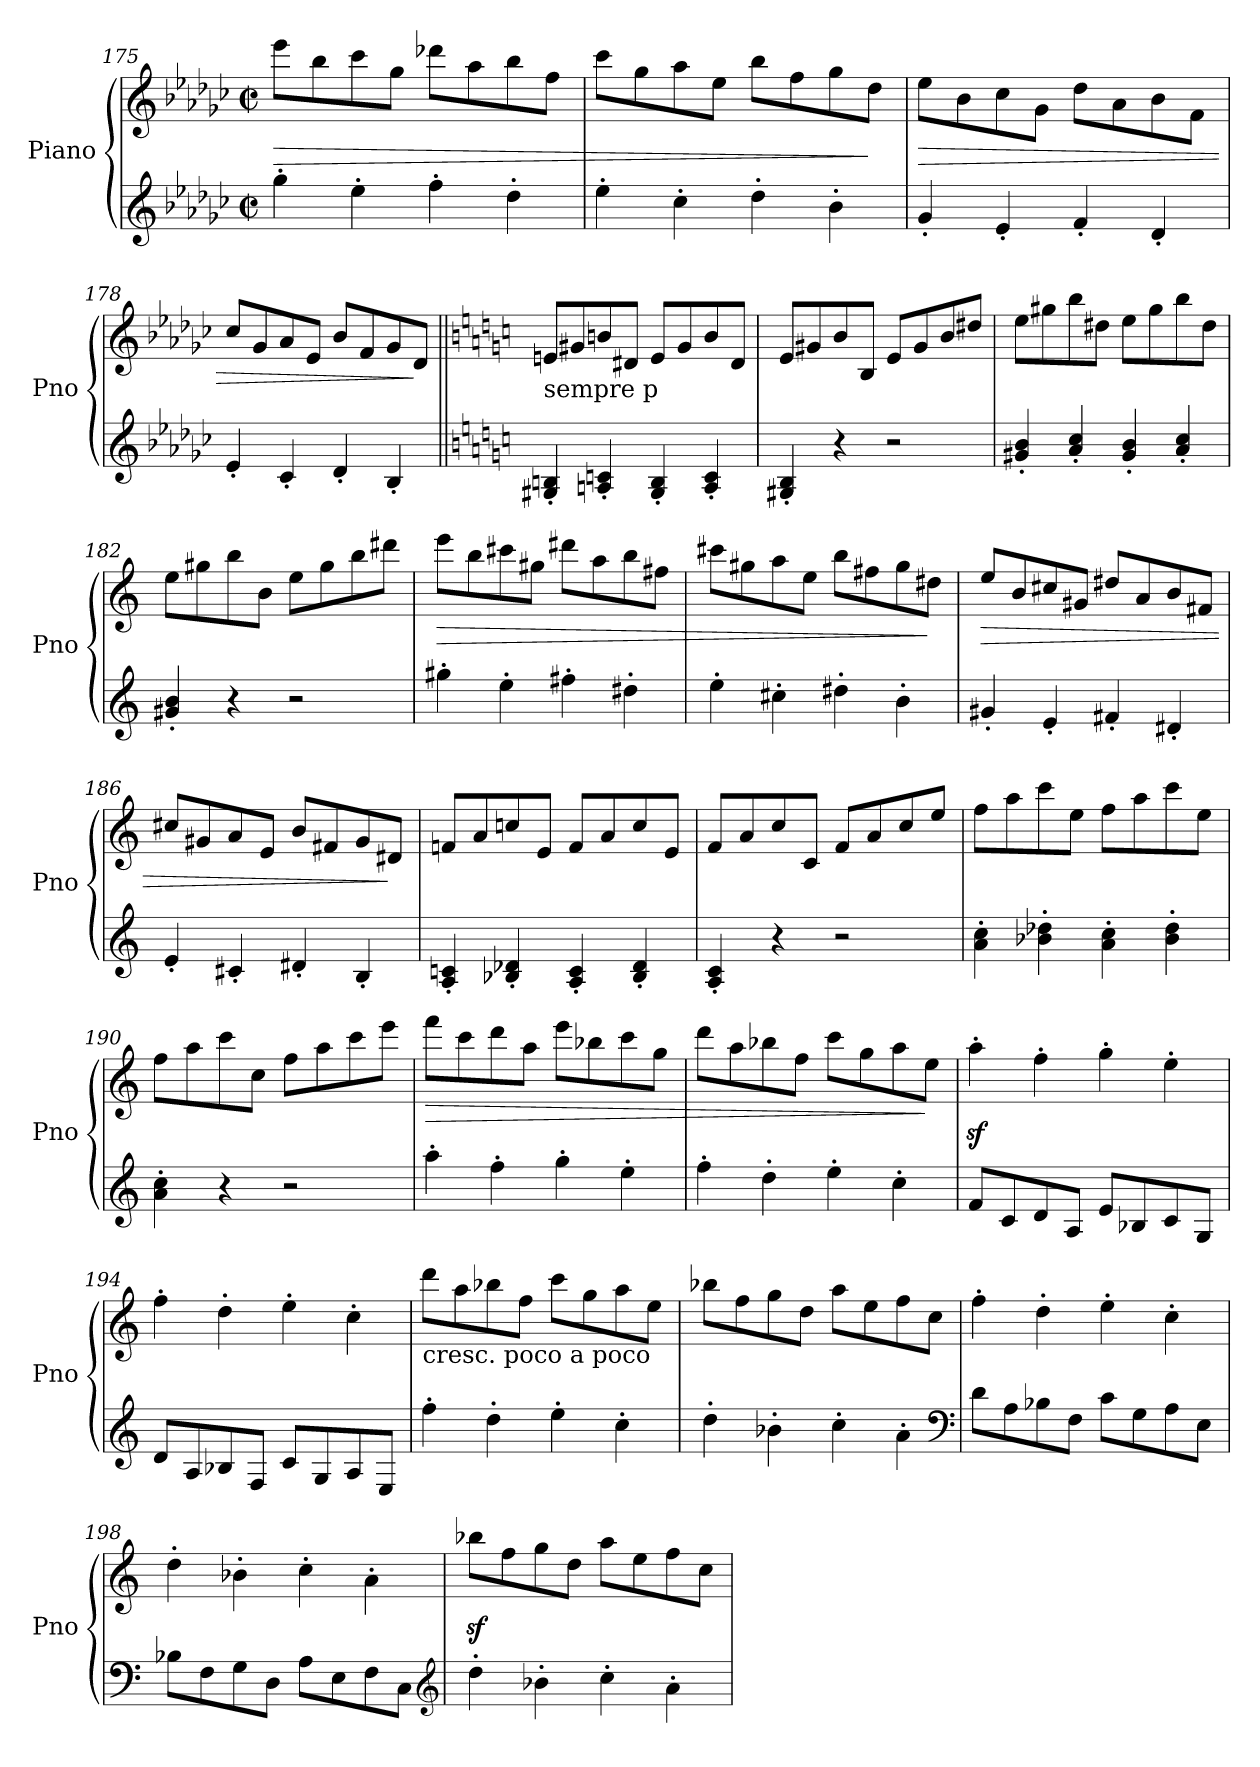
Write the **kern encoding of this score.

**kern	**kern	**dynam
*part1	*part1	*part1
*staff2	*staff1	*staff1/2
*I"Piano	*	*
*I'Pno	*	*
!!LO:LB:g=z
*clefG2	*clefG2	*
*k[b-e-a-d-g-c-]	*k[b-e-a-d-g-c-]	*
*G-:	*G-:	*
*M2/2	*M2/2	*
*met(c|)	*met(c|)	*
=175	=175	=175
!	!	!LO:HP:b
4gg-'\	8eee-\L	>
.	8bb-\	.
4ee-'\	8ccc-\	.
.	8gg-\J	.
4ff'\	8ddd-X\L	.
.	8aa-\	.
4dd-'\	8bb-\	.
.	8ff\J	.
=176	=176	=176
4ee-'\	8ccc-\L	.
.	8gg-\	.
4cc-'\	8aa-\	.
.	8ee-\J	.
4dd-'\	8bb-\L	.
.	8ff\	.
4b-'\	8gg-\	.
.	8dd-\J	]
=177	=177	=177
!	!	!LO:HP:b
4g-'/	8ee-\L	>
.	8b-\	.
4e-'/	8cc-\	.
.	8g-\J	.
4f'/	8dd-\L	.
.	8a-\	.
4d-'/	8b-\	.
.	8f\J	.
=178	=178	=178
4e-'/	8cc-/L	.
.	8g-/	.
4c-'/	8a-/	.
.	8e-/J	.
4d-'/	8b-/L	.
.	8f/	.
4B-'/	8g-/	.
.	8d-/J	]
=179||	=179||	=179||
*k[]	*k[]	*
*C:	*C:	*
!	!LO:TX:b:t=sempre p	!
4G#X/' 4Bn/'	8en/L	.
.	8g#X/	.
4An/' 4cn/'	8bn/	.
.	8d#X/J	.
4G#/' 4B/'	8e/L	.
.	8g#/	.
4A/' 4c/'	8b/	.
.	8d#/J	.
!!LO:LB:g=z
=180	=180	=180
4G#X/' 4B/'	8e/L	.
.	8g#X/	.
4r	8b/	.
.	8B/J	.
2r	8e/L	.
.	8g#/	.
.	8b/	.
.	8dd#X/J	.
=181	=181	=181
4g#X/' 4b/'	8ee\L	.
.	8gg#X\	.
4a/' 4cc/'	8bb\	.
.	8dd#X\J	.
4g#/' 4b/'	8ee\L	.
.	8gg#\	.
4a/' 4cc/'	8bb\	.
.	8dd#\J	.
=182	=182	=182
4g#X/' 4b/'	8ee\L	.
.	8gg#X\	.
4r	8bb\	.
.	8b\J	.
2r	8ee\L	.
.	8gg#\	.
.	8bb\	.
.	8ddd#X\J	.
=183	=183	=183
!	!	!LO:HP:b
4gg#X'\	8eee\L	>
.	8bb\	.
4ee'\	8ccc#X\	.
.	8gg#X\J	.
4ff#X'\	8ddd#X\L	.
.	8aa\	.
4dd#X'\	8bb\	.
.	8ff#X\J	.
=184	=184	=184
4ee'\	8ccc#X\L	.
.	8gg#X\	.
4cc#X'\	8aa\	.
.	8ee\J	.
4dd#X'\	8bb\L	.
.	8ff#X\	.
4b'\	8gg#\	.
.	8dd#X\J	]
!!LO:PB:g=z
=185	=185	=185
!	!	!LO:HP:b
4g#X'/	8ee/L	>
.	8b/	.
4e'/	8cc#X/	.
.	8g#X/J	.
4f#X'/	8dd#X/L	.
.	8a/	.
4d#X'/	8b/	.
.	8f#X/J	.
=186	=186	=186
4e'/	8cc#X/L	.
.	8g#X/	.
4c#X'/	8a/	.
.	8e/J	.
4d#X'/	8b/L	.
.	8f#X/	.
4B'/	8g#/	.
.	8d#X/J	]
=187	=187	=187
4A/' 4cn/'	8fn/L	.
.	8a/	.
4B-X/' 4d-X/'	8ccn/	.
.	8e/J	.
4A/' 4c/'	8f/L	.
.	8a/	.
4B-/' 4d-/'	8cc/	.
.	8e/J	.
=188	=188	=188
4A/' 4c/'	8f/L	.
.	8a/	.
4r	8cc/	.
.	8c/J	.
2r	8f/L	.
.	8a/	.
.	8cc/	.
.	8ee/J	.
=189	=189	=189
4a\' 4cc\'	8ff\L	.
.	8aa\	.
4b-X\' 4dd-X\'	8ccc\	.
.	8ee\J	.
4a\' 4cc\'	8ff\L	.
.	8aa\	.
4b-\' 4dd-\'	8ccc\	.
.	8ee\J	.
!!LO:LB:g=z
=190	=190	=190
4a\' 4cc\'	8ff\L	.
.	8aa\	.
4r	8ccc\	.
.	8cc\J	.
2r	8ff\L	.
.	8aa\	.
.	8ccc\	.
.	8eee\J	.
=191	=191	=191
!	!	!LO:HP:b
4aa'\	8fff\L	>
.	8ccc\	.
4ff'\	8ddd\	.
.	8aa\J	.
4gg'\	8eee\L	.
.	8bb-X\	.
4ee'\	8ccc\	.
.	8gg\J	.
=192	=192	=192
4ff'\	8ddd\L	.
.	8aa\	.
4dd'\	8bb-X\	.
.	8ff\J	.
4ee'\	8ccc\L	.
.	8gg\	.
4cc'\	8aa\	.
.	8ee\J	]
=193	=193	=193
8f/L	4aaz<'\	.
8c/	.	.
8d/	4ff'\	.
8A/J	.	.
8e/L	4gg'\	.
8B-X/	.	.
8c/	4ee'\	.
8G/J	.	.
=194	=194	=194
8d/L	4ff'\	.
8A/	.	.
8B-X/	4dd'\	.
8F/J	.	.
8c/L	4ee'\	.
8G/	.	.
8A/	4cc'\	.
8E/J	.	.
!!LO:LB:g=z
=195	=195	=195
!	!LO:TX:b:t=cresc. poco a poco	!
4ff'\	8ddd\L	.
.	8aa\	.
4dd'\	8bb-X\	.
.	8ff\J	.
4ee'\	8ccc\L	.
.	8gg\	.
4cc'\	8aa\	.
.	8ee\J	.
=196	=196	=196
4dd'\	8bb-X\L	.
.	8ff\	.
4b-X'\	8gg\	.
.	8dd\J	.
4cc'\	8aa\L	.
.	8ee\	.
4a'\	8ff\	.
.	8cc\J	.
*clefF4	*	*
=197	=197	=197
8d\L	4ff'\	.
8A\	.	.
8B-X\	4dd'\	.
8F\J	.	.
8c\L	4ee'\	.
8G\	.	.
8A\	4cc'\	.
8E\J	.	.
=198	=198	=198
8B-X\L	4dd'\	.
8F\	.	.
8G\	4b-X'\	.
8D\J	.	.
8A\L	4cc'\	.
8E\	.	.
8F\	4a'\	.
8C\J	.	.
*clefG2	*	*
=199	=199	=199
4dd'\	8bb-Xz<\L	.
.	8ff\	.
4b-X'\	8gg\	.
.	8dd\J	.
4cc'\	8aa\L	.
.	8ee\	.
4a'\	8ff\	.
.	8cc\J	.
=	=	=
*-	*-	*-
